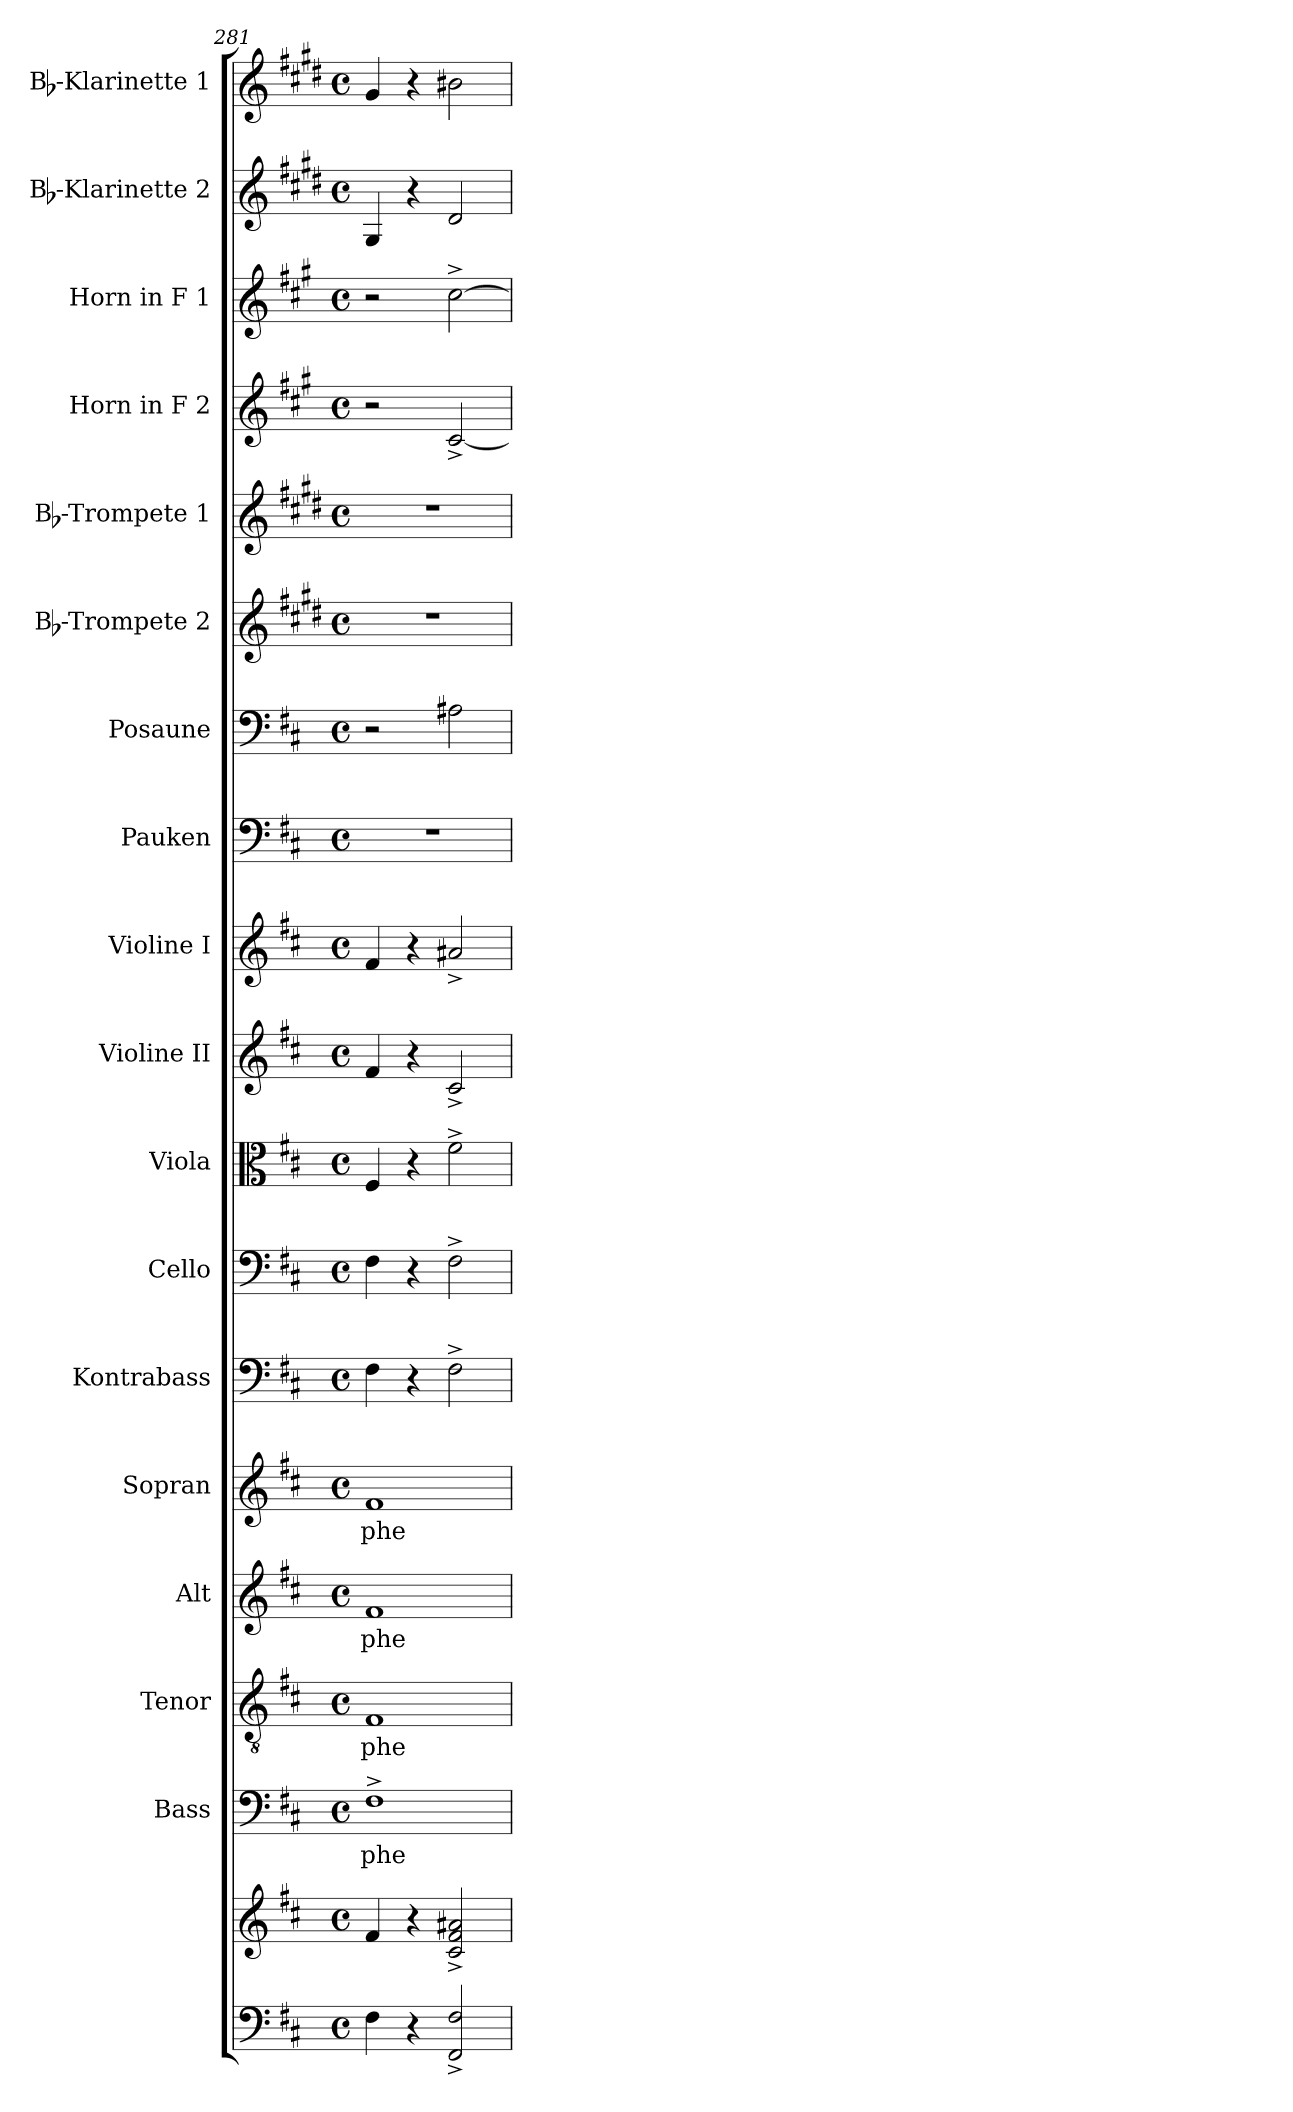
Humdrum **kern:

**kern	**kern	**kern	**text	**kern	**text	**kern	**text	**kern	**text	**kern	**kern	**kern	**kern	**kern	**kern	**kern	**kern	**kern	**kern	**kern	**kern	**kern
*part18	*part18	*part17	*part17	*part16	*part16	*part15	*part15	*part14	*part14	*part13	*part12	*part11	*part10	*part9	*part8	*part7	*part6	*part5	*part4	*part3	*part2	*part1
*staff19	*staff18	*staff17	*staff17	*staff16	*staff16	*staff15	*staff15	*staff14	*staff14	*staff13	*staff12	*staff11	*staff10	*staff9	*staff8	*staff7	*staff6	*staff5	*staff4	*staff3	*staff2	*staff1
*	*	*I"Bass	*	*I"Tenor	*	*I"Alt	*	*I"Sopran	*	*I"Kontrabass	*I"Cello	*I"Viola	*I"Violine II	*I"Violine I	*I"Pauken	*I"Posaune	*I"Bb-Trompete 2	*I"Bb-Trompete 1	*I"Horn in F 2	*I"Horn in F 1	*I"Bb-Klarinette 2	*I"Bb-Klarinette 1
*	*	*I'B.	*	*I'T.	*	*I'A.	*	*I'S.	*	*I'Kb.	*	*I'Vla.	*I'Vl. II	*I'Vl. I	*I'Pk.	*I'Pos.	*I'Bb Trp. 2	*I'Bb Trp. 1	*	*	*I'Bb Kl. 2	*I'Bb Kl. 1
*clefF4	*clefG2	*clefF4	*	*clefGv2	*	*clefG2	*	*clefG2	*	*clefF4	*clefF4	*clefC3	*clefG2	*clefG2	*clefF4	*clefF4	*clefG2	*clefG2	*clefG2	*clefG2	*clefG2	*clefG2
*	*	*	*	*	*	*	*	*	*	*ITrd7c12	*	*	*	*	*	*	*ITrd1c2	*ITrd1c2	*ITrd4c7	*ITrd4c7	*ITrd1c2	*ITrd1c2
*k[f#c#]	*k[f#c#]	*k[f#c#]	*	*k[f#c#]	*	*k[f#c#]	*	*k[f#c#]	*	*k[f#c#]	*k[f#c#]	*k[f#c#]	*k[f#c#]	*k[f#c#]	*k[f#c#]	*k[f#c#]	*k[f#c#]	*k[f#c#]	*k[f#c#]	*k[f#c#]	*k[f#c#]	*k[f#c#]
*D:	*D:	*D:	*	*D:	*	*D:	*	*D:	*	*D:	*D:	*D:	*D:	*D:	*D:	*D:	*D:	*D:	*D:	*D:	*D:	*D:
*M4/4	*M4/4	*M4/4	*	*M4/4	*	*M4/4	*	*M4/4	*	*M4/4	*M4/4	*M4/4	*M4/4	*M4/4	*M4/4	*M4/4	*M4/4	*M4/4	*M4/4	*M4/4	*M4/4	*M4/4
*met(c)	*met(c)	*met(c)	*	*met(c)	*	*met(c)	*	*met(c)	*	*met(c)	*met(c)	*met(c)	*met(c)	*met(c)	*met(c)	*met(c)	*met(c)	*met(c)	*met(c)	*met(c)	*met(c)	*met(c)
=281	=281	=281	=281	=281	=281	=281	=281	=281	=281	=281	=281	=281	=281	=281	=281	=281	=281	=281	=281	=281	=281	=281
!	!	!	!LO:LY:b	!	!LO:LY:b	!	!LO:LY:b	!	!LO:LY:b	!	!	!	!	!	!	!	!	!	!	!	!	!
4F#\	4f#/	1F#^>	-phe-	1F#	-phe-	1f#	-phe-	1f#	-phe-	4FF#\	4F#\	4F#/	4f#/	4f#/	1r	2r	1r	1r	2r	2r	4F#/	4f#/
4r	4r	.	.	.	.	.	.	.	.	4r	4r	4r	4r	4r	.	.	.	.	.	.	4r	4r
2FF#/^< 2F#/^<	2c#/^> 2f#/^> 2a#X/^>	.	.	.	.	.	.	.	.	2FF#^>\	2F#^>\	2f#^>\	2c#^</	2a#X^</	.	2A#X\	.	.	[2F#^</	[2f#^>\	2c#/	2a#X\
=	=	=	=	=	=	=	=	=	=	=	=	=	=	=	=	=	=	=	=	=	=	=
*-	*-	*-	*-	*-	*-	*-	*-	*-	*-	*-	*-	*-	*-	*-	*-	*-	*-	*-	*-	*-	*-	*-
